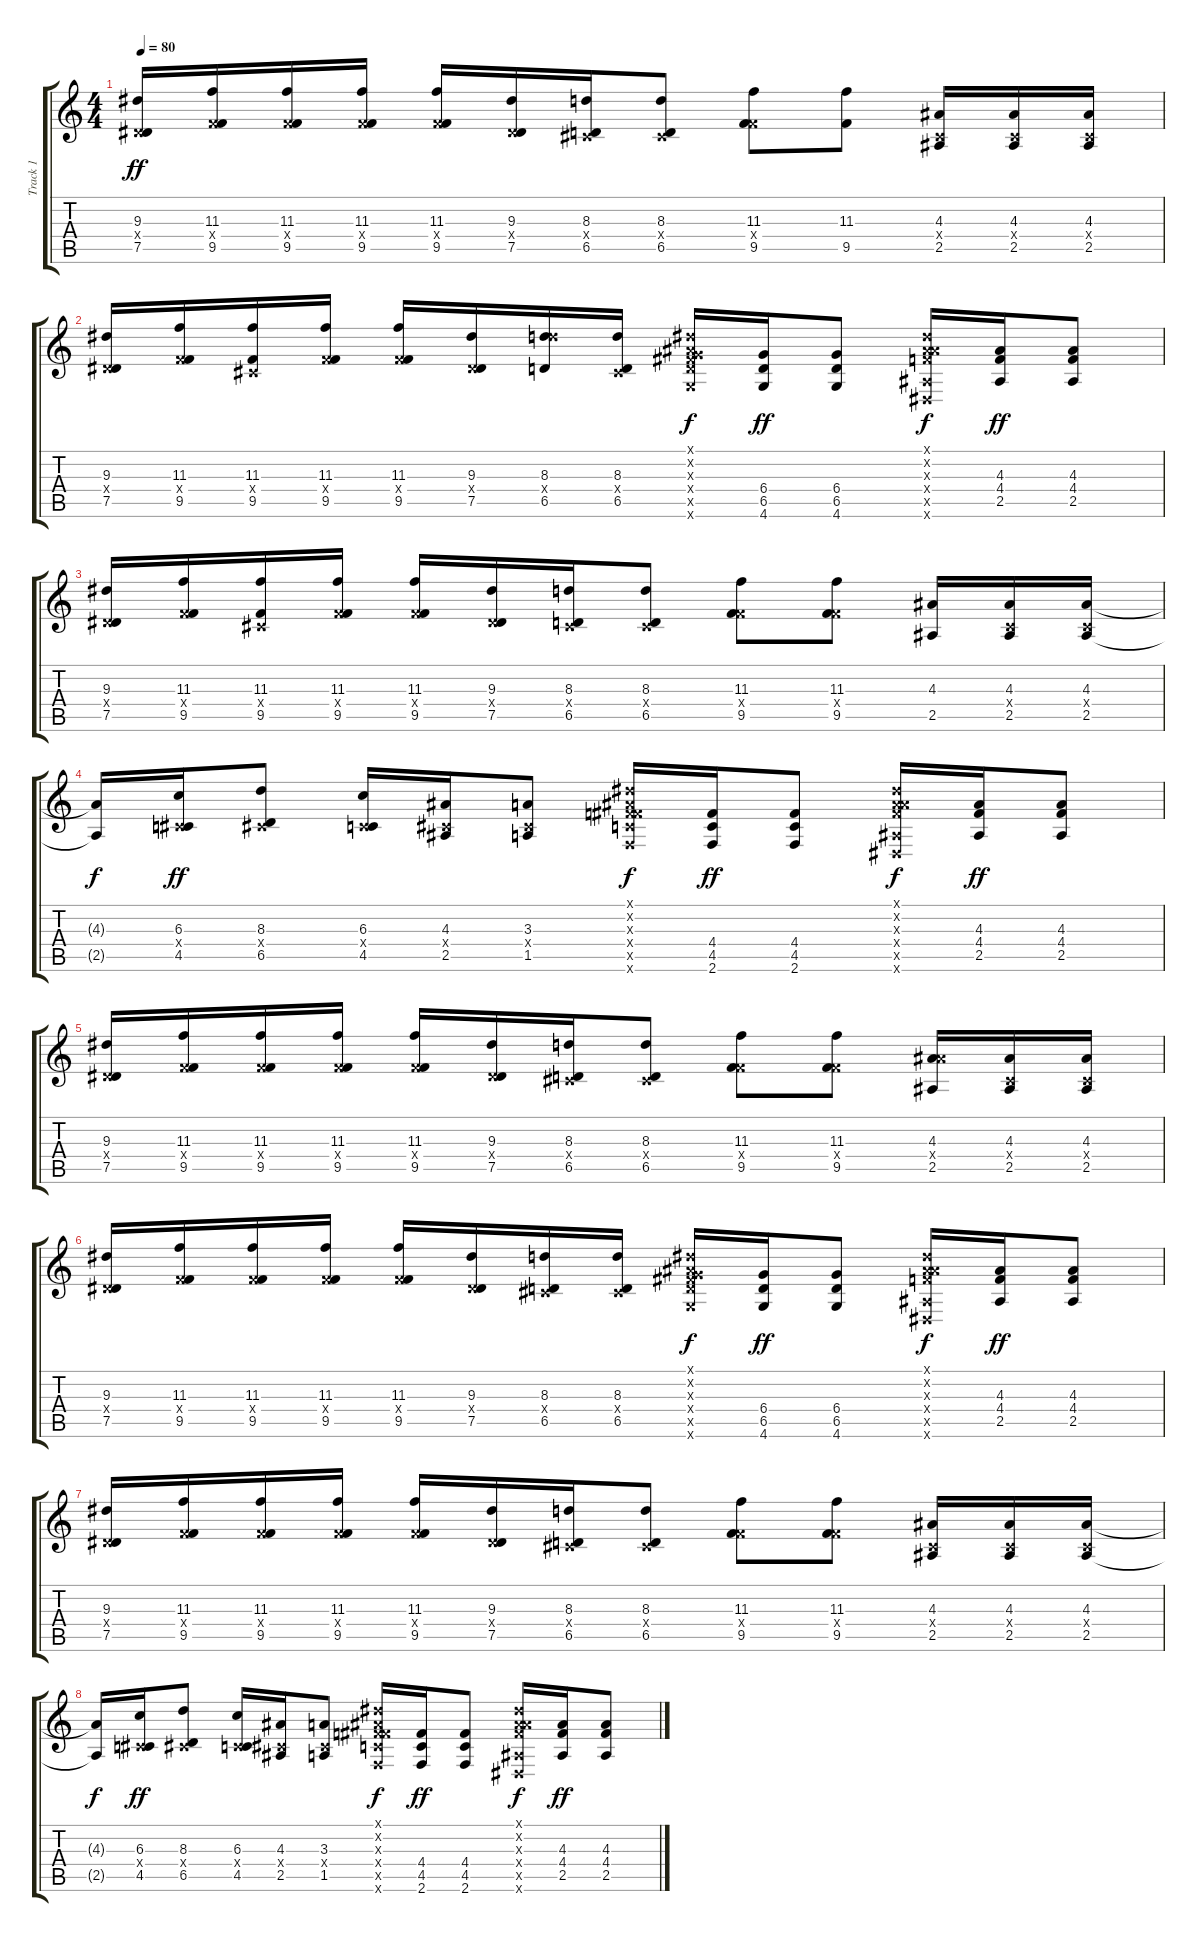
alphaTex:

\track ("Track 1" "Track 1") {instrument distortionguitar}
\staff {score tabs}
\tuning (Eb4 Bb3 Gb3 Db3 Ab2 Eb2) {hide}
\ts (4 4)
\tempo 80
\clef g2
\ks c
(9.3 2.4{x} 7.5).16{dy ff} (11.3 4.4{x} 9.5).16 (11.3 4.4{x} 9.5).16 (11.3 4.4{x} 9.5).16 (11.3 4.4{x} 9.5).16 (9.3 2.4{x} 7.5).16 (8.3 0.4{x} 6.5).16 (8.3 0.4{x} 6.5).8 (11.3 4.4{x} 9.5).8 (11.3 9.5).8 (4.3 0.4{x} 2.5).16 (4.3 0.4{x} 2.5).16 (4.3 0.4{x} 2.5).16 |
(9.3 2.4{x} 7.5).16 (11.3 4.4{x} 9.5).16 (11.3 0.4{x} 9.5).16 (11.3 4.4{x} 9.5).16 (11.3 4.4{x} 9.5).16 (9.3 2.4{x} 7.5).16 (8.3 13.4{x} 6.5).16 (8.3 0.4{x} 6.5).16 (0.1{x} 0.2{x} 0.3{x} 6.4{x} 6.5{x} 4.6{x}).16{dy f} (6.4 6.5 4.6).16{dy ff} (6.4 6.5 4.6).8 (0.1{x} 0.2{x} 4.3{x} 4.4{x} 2.5{x} 0.6{x}).16{dy f} (4.3 4.4 2.5).16{dy ff} (4.3 4.4 2.5).8 |
(9.3 2.4{x} 7.5).16 (11.3 4.4{x} 9.5).16 (11.3 0.4{x} 9.5).16 (11.3 4.4{x} 9.5).16 (11.3 4.4{x} 9.5).16 (9.3 2.4{x} 7.5).16 (8.3 0.4{x} 6.5).16 (8.3 0.4{x} 6.5).8 (11.3 4.4{x} 9.5).8 (11.3 4.4{x} 9.5).8 (4.3 2.5).16 (4.3 0.4{x} 2.5).16 (4.3 0.4{x} 2.5).16 |
(4.3{t} 2.5{t}).16{dy f} (6.3 0.4{x} 4.5).16{dy ff} (8.3 0.4{x} 6.5).8 (6.3 0.4{x} 4.5).16 (4.3 0.4{x} 2.5).16 (3.3 0.4{x} 1.5).8 (0.1{x} 0.2{x} 0.3{x} 4.4{x} 4.5{x} 2.6{x}).16{dy f} (4.4 4.5 2.6).16{dy ff} (4.4 4.5 2.6).8 (0.1{x} 0.2{x} 4.3{x} 4.4{x} 2.5{x} 0.6{x}).16{dy f} (4.3 4.4 2.5).16{dy ff} (4.3 4.4 2.5).8 |
(9.3 2.4{x} 7.5).16 (11.3 4.4{x} 9.5).16 (11.3 4.4{x} 9.5).16 (11.3 4.4{x} 9.5).16 (11.3 4.4{x} 9.5).16 (9.3 2.4{x} 7.5).16 (8.3 0.4{x} 6.5).16 (8.3 0.4{x} 6.5).8 (11.3 4.4{x} 9.5).8 (11.3 4.4{x} 9.5).8 (4.3 9.4{x} 2.5).16 (4.3 0.4{x} 2.5).16 (4.3 0.4{x} 2.5).16 |
(9.3 2.4{x} 7.5).16 (11.3 4.4{x} 9.5).16 (11.3 4.4{x} 9.5).16 (11.3 4.4{x} 9.5).16 (11.3 4.4{x} 9.5).16 (9.3 2.4{x} 7.5).16 (8.3 0.4{x} 6.5).16 (8.3 0.4{x} 6.5).16 (0.1{x} 0.2{x} 0.3{x} 6.4{x} 6.5{x} 4.6{x}).16{dy f} (6.4 6.5 4.6).16{dy ff} (6.4 6.5 4.6).8 (0.1{x} 0.2{x} 4.3{x} 4.4{x} 2.5{x} 0.6{x}).16{dy f} (4.3 4.4 2.5).16{dy ff} (4.3 4.4 2.5).8 |
(9.3 2.4{x} 7.5).16 (11.3 4.4{x} 9.5).16 (11.3 4.4{x} 9.5).16 (11.3 4.4{x} 9.5).16 (11.3 4.4{x} 9.5).16 (9.3 2.4{x} 7.5).16 (8.3 0.4{x} 6.5).16 (8.3 0.4{x} 6.5).8 (11.3 4.4{x} 9.5).8 (11.3 4.4{x} 9.5).8 (4.3 0.4{x} 2.5).16 (4.3 0.4{x} 2.5).16 (4.3 0.4{x} 2.5).16 |
(4.3{t} 2.5{t}).16{dy f} (6.3 0.4{x} 4.5).16{dy ff} (8.3 0.4{x} 6.5).8 (6.3 0.4{x} 4.5).16 (4.3 0.4{x} 2.5).16 (3.3 0.4{x} 1.5).8 (0.1{x} 0.2{x} 0.3{x} 4.4{x} 4.5{x} 2.6{x}).16{dy f} (4.4 4.5 2.6).16{dy ff} (4.4 4.5 2.6).8 (0.1{x} 0.2{x} 4.3{x} 4.4{x} 2.5{x} 0.6{x}).16{dy f} (4.3 4.4 2.5).16{dy ff} (4.3 4.4 2.5).8
